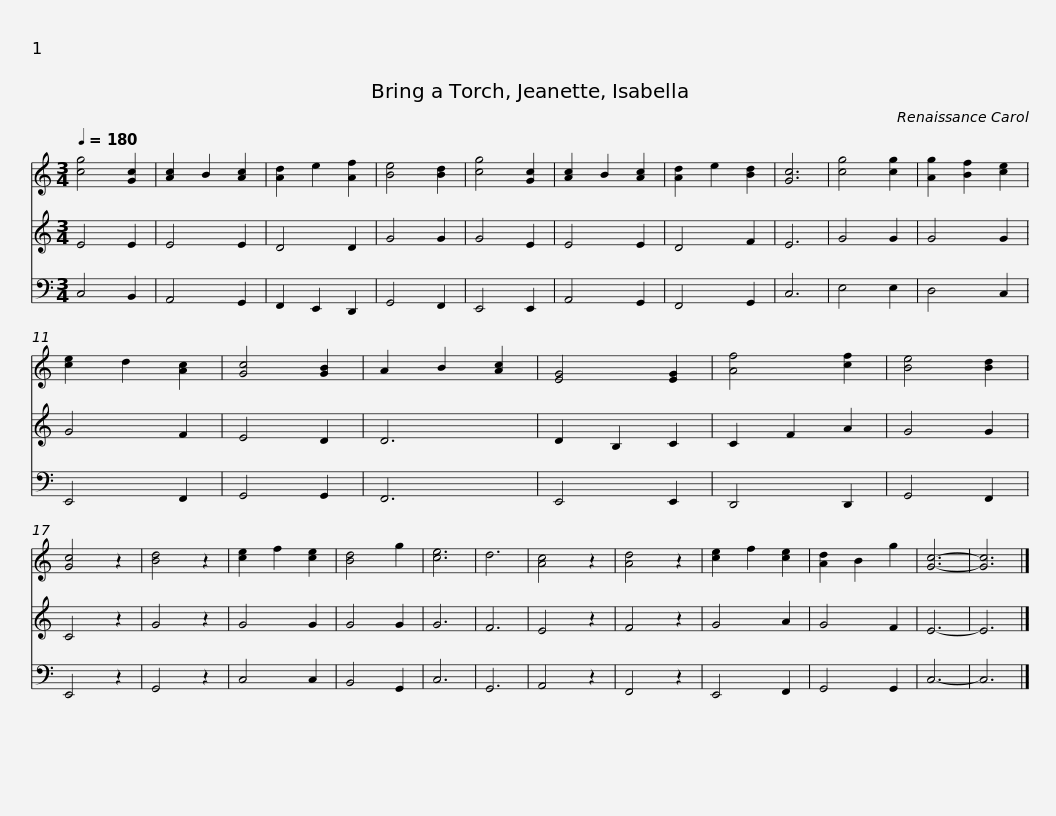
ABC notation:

X:1
%%score 1 2 3
L:1/8
Q:1/4=180
M:3/4
I:linebreak $
K:C
V:1 treble
V:2 treble
V:3 bass
V:1
 [cg]4 [Gc]2 | [Ac]2 B2 [Ac]2 | [Ad]2 e2 [Af]2 | [Be]4 [Bd]2 | [cg]4 [Gc]2 | %5
 [Ac]2 B2 [Ac]2 | [Ad]2 e2 [Bd]2 | [Gc]6 | [cg]4 [cg]2 | [Ag]2 [Bf]2 [ce]2 | %10
 [ce]2 d2 [Ac]2 | [Gc]4 [GB]2 | A2 B2 [Ac]2 | [EG]4 [EG]2 |$ [Af]4 [cf]2 | %15
 [Be]4 [Bd]2 | [Gc]4 z2 | [Bd]4 z2 | [ce]2 f2 [ce]2 | [Bd]4 g2 | %20
 [ce]6 | d6 | [Ac]4 z2 | [Ad]4 z2 | [ce]2 f2 [ce]2 | %25
 [Ad]2 B2 g2 | [Gc]6- | [Gc]6 |] %28
V:2
 E4 E2 | E4 E2 | D4 D2 | G4 G2 | G4 E2 | %5
 E4 E2 | D4 F2 | E6 | G4 G2 | G4 G2 | %10
 G4 F2 | E4 D2 | D6 | D2 B,2 C2 |$ C2 F2 A2 | %15
 G4 G2 | C4 z2 | G4 z2 | G4 G2 | G4 G2 | %20
 G6 | F6 | E4 z2 | F4 z2 | G4 A2 | %25
 G4 F2 | E6- | E6 |] %28
V:3
 C,4 B,,2 | A,,4 G,,2 | F,,2 E,,2 D,,2 | G,,4 F,,2 | E,,4 E,,2 | %5
 A,,4 G,,2 | F,,4 G,,2 | C,6 | E,4 E,2 | D,4 C,2 | %10
 E,,4 F,,2 | G,,4 G,,2 | F,,6 | E,,4 E,,2 |$ D,,4 D,,2 | %15
 G,,4 F,,2 | E,,4 z2 | G,,4 z2 | C,4 C,2 | B,,4 G,,2 | %20
 C,6 | G,,6 | A,,4 z2 | F,,4 z2 | E,,4 F,,2 | %25
 G,,4 G,,2 | C,6- | C,6 |] %28
